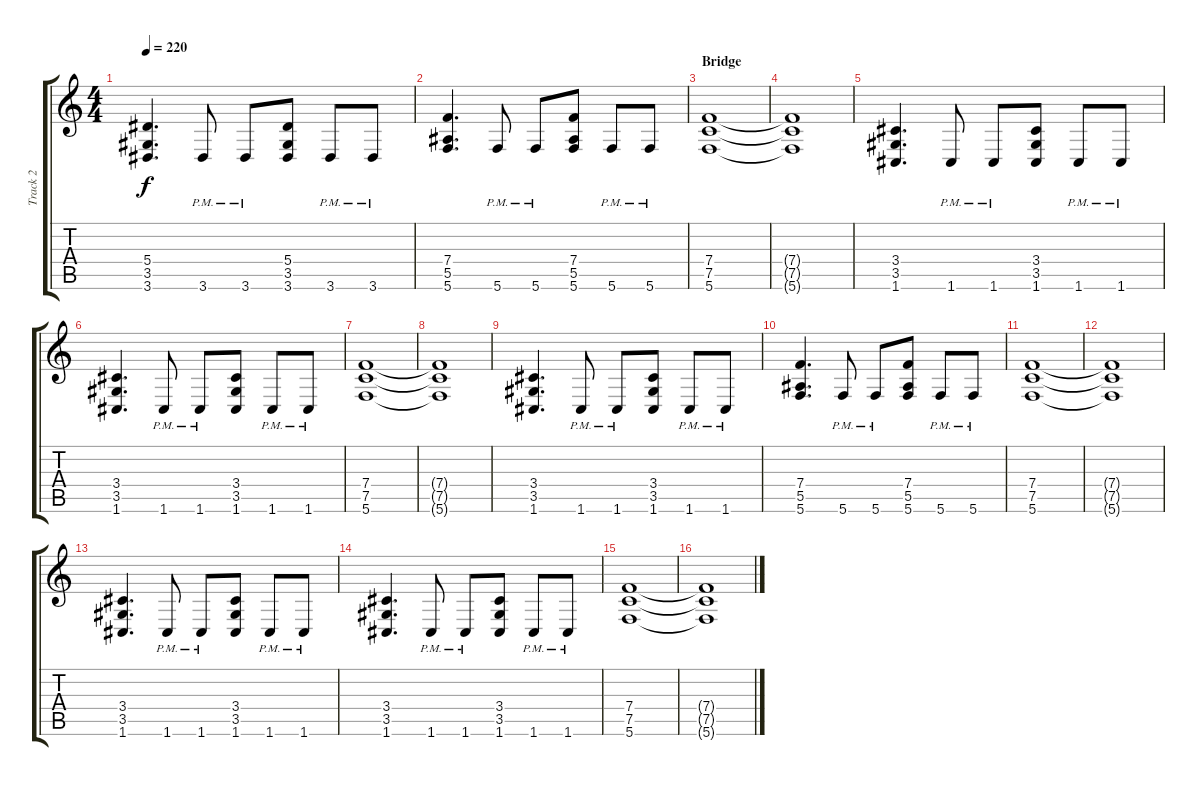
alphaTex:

\track ("Track 2" "Track 2") {instrument overdrivenguitar}
\staff {score tabs}
\tuning (C4 G3 Ab3 Bb2 F2 C2) {hide}
\ts (4 4)
\tempo 220
\clef g2
\ks c
(5.4 3.5 3.6).4{d dy f} 3.6{pm}.8 3.6{pm}.8 (5.4 3.5 3.6).8 3.6{pm}.8 3.6{pm}.8 |
(7.4 5.5 5.6).4{d} 5.6{pm}.8 5.6{pm}.8 (7.4 5.5 5.6).8 5.6{pm}.8 5.6{pm}.8 |
\section ("" "Bridge")
(7.4 7.5 5.6).1 |
(7.4{t} 7.5{t} 5.6{t}).1 |
(3.4 3.5 1.6).4{d} 1.6{pm}.8 1.6{pm}.8 (3.4 3.5 1.6).8 1.6{pm}.8 1.6{pm}.8 |
(3.4 3.5 1.6).4{d} 1.6{pm}.8 1.6{pm}.8 (3.4 3.5 1.6).8 1.6{pm}.8 1.6{pm}.8 |
(7.4 7.5 5.6).1 |
(7.4{t} 7.5{t} 5.6{t}).1 |
(3.4 3.5 1.6).4{d} 1.6{pm}.8 1.6{pm}.8 (3.4 3.5 1.6).8 1.6{pm}.8 1.6{pm}.8 |
(7.4 5.5 5.6).4{d} 5.6{pm}.8 5.6{pm}.8 (7.4 5.5 5.6).8 5.6{pm}.8 5.6{pm}.8 |
(7.4 7.5 5.6).1 |
(7.4{t} 7.5{t} 5.6{t}).1 |
(3.4 3.5 1.6).4{d} 1.6{pm}.8 1.6{pm}.8 (3.4 3.5 1.6).8 1.6{pm}.8 1.6{pm}.8 |
(3.4 3.5 1.6).4{d} 1.6{pm}.8 1.6{pm}.8 (3.4 3.5 1.6).8 1.6{pm}.8 1.6{pm}.8 |
(7.4 7.5 5.6).1 |
(7.4{t} 7.5{t} 5.6{t}).1
